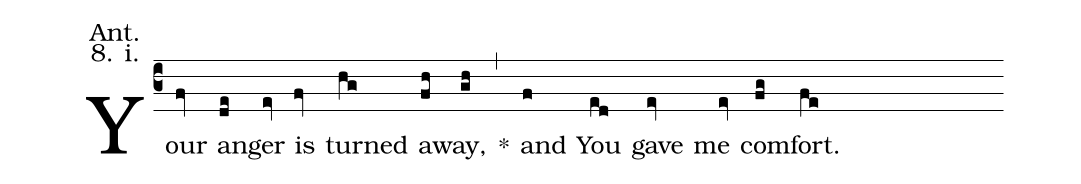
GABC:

annotation: Ant.;
annotation: 8. i.;
%%
(c3) Your(fv) an(de)ger(ev) is(fv) turned(hg) a(fh)way,(gh) <sp>*</sp>(,) and(f) You(ed) gave(ev) me(ev) com(fg)fort.(fe)
